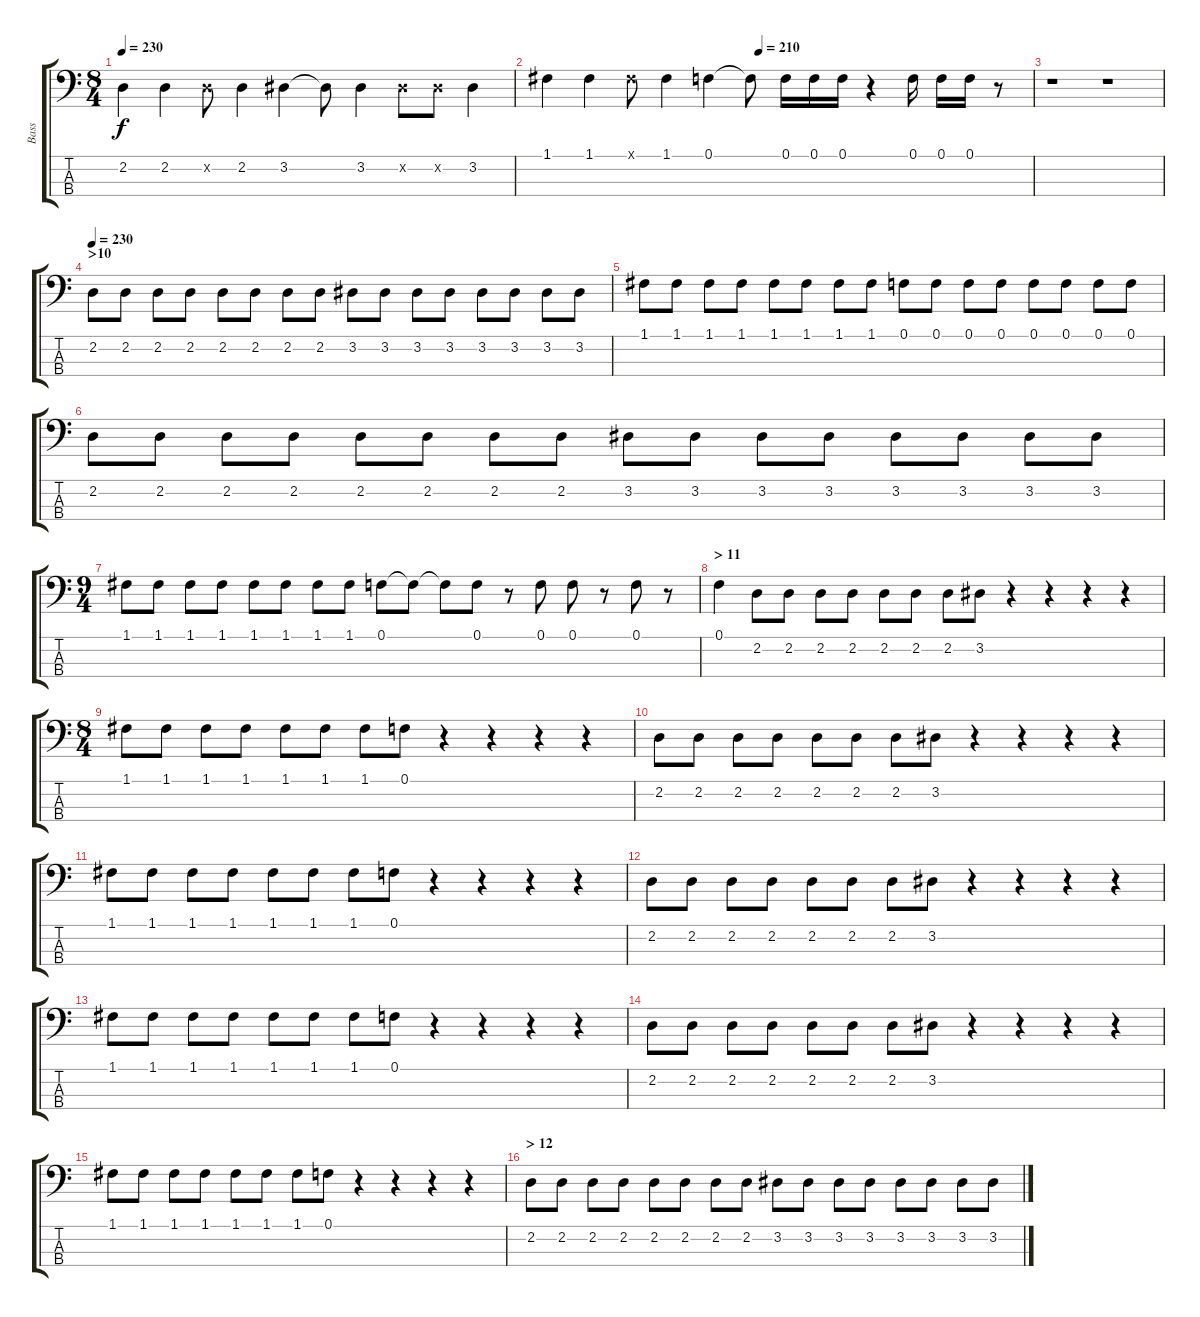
\track ("Bass" "Bass") {instrument electricbassfinger}
\staff {score tabs}
\tuning (F2 C2 G1 C1) {hide}
\ts (8 4)
\tempo 230
\clef f4
\ks c
2.2.4{dy f} 2.2.4 2.2{x}.8 2.2.4 3.2.4 3.2{t}.8 3.2.4 3.2{x}.8 3.2{x}.8 3.2.4 |
\tempo (210 0.4375)
1.1.4 1.1.4 1.1{x}.8 1.1.4 0.1.4 0.1{t}.8 0.1.16 0.1.16 0.1.16 r.4 0.1.16 0.1.16 0.1.16 r.8 |
r.1 r.1 |
\section ("" ">10")
\tempo 230
2.2.8 2.2.8 2.2.8 2.2.8 2.2.8 2.2.8 2.2.8 2.2.8 3.2.8 3.2.8 3.2.8 3.2.8 3.2.8 3.2.8 3.2.8 3.2.8 |
1.1.8 1.1.8 1.1.8 1.1.8 1.1.8 1.1.8 1.1.8 1.1.8 0.1.8 0.1.8 0.1.8 0.1.8 0.1.8 0.1.8 0.1.8 0.1.8 |
2.2.8 2.2.8 2.2.8 2.2.8 2.2.8 2.2.8 2.2.8 2.2.8 3.2.8 3.2.8 3.2.8 3.2.8 3.2.8 3.2.8 3.2.8 3.2.8 |
\ts (9 4)
1.1.8 1.1.8 1.1.8 1.1.8 1.1.8 1.1.8 1.1.8 1.1.8 0.1.8 0.1{t}.8 0.1{t}.8 0.1.8 r.8 0.1.8 0.1.8 r.8 0.1.8 r.8 |
\section ("" "> 11")
0.1.4 2.2.8 2.2.8 2.2.8 2.2.8 2.2.8 2.2.8 2.2.8 3.2.8 r.4 r.4 r.4 r.4 |
\ts (8 4)
1.1.8 1.1.8 1.1.8 1.1.8 1.1.8 1.1.8 1.1.8 0.1.8 r.4 r.4 r.4 r.4 |
2.2.8 2.2.8 2.2.8 2.2.8 2.2.8 2.2.8 2.2.8 3.2.8 r.4 r.4 r.4 r.4 |
1.1.8 1.1.8 1.1.8 1.1.8 1.1.8 1.1.8 1.1.8 0.1.8 r.4 r.4 r.4 r.4 |
2.2.8 2.2.8 2.2.8 2.2.8 2.2.8 2.2.8 2.2.8 3.2.8 r.4 r.4 r.4 r.4 |
1.1.8 1.1.8 1.1.8 1.1.8 1.1.8 1.1.8 1.1.8 0.1.8 r.4 r.4 r.4 r.4 |
2.2.8 2.2.8 2.2.8 2.2.8 2.2.8 2.2.8 2.2.8 3.2.8 r.4 r.4 r.4 r.4 |
1.1.8 1.1.8 1.1.8 1.1.8 1.1.8 1.1.8 1.1.8 0.1.8 r.4 r.4 r.4 r.4 |
\section ("" "> 12")
2.2.8 2.2.8 2.2.8 2.2.8 2.2.8 2.2.8 2.2.8 2.2.8 3.2.8 3.2.8 3.2.8 3.2.8 3.2.8 3.2.8 3.2.8 3.2.8
